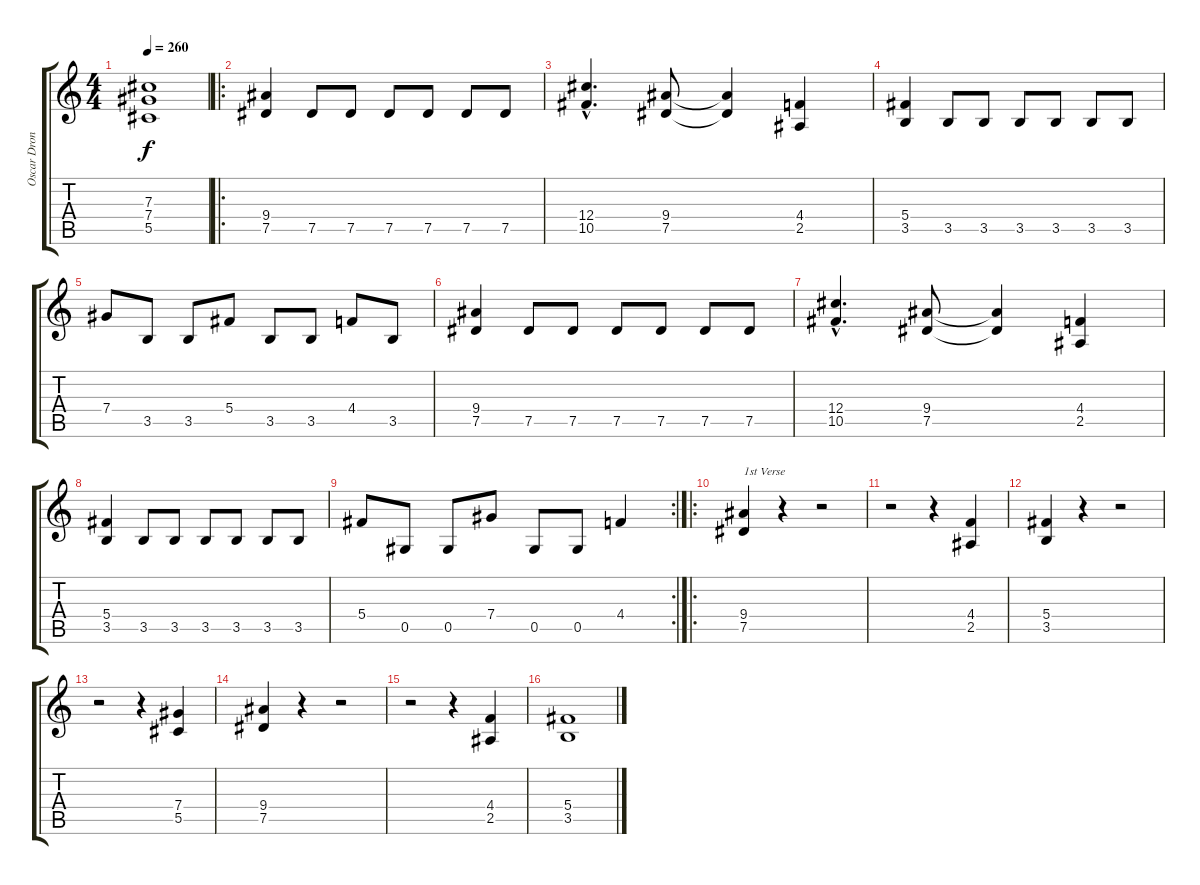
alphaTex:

\track ("Oscar Dronjak (Rhythm - Lead Guitar)" "Oscar Dron") {instrument distortionguitar}
\staff {score tabs}
\tuning (Eb4 Bb3 Gb3 Db3 Ab2 Eb2) {hide}
\ts (4 4)
\tempo 260
\clef g2
\ks c
(7.3 7.4 5.5).1{dy f} |
\ro
(9.4 7.5).4 7.5.8 7.5.8 7.5.8 7.5.8 7.5.8 7.5.8 |
(12.4{hac} 10.5{hac}).4{d} (9.4 7.5).8 (9.4{t} 7.5{t}).4 (4.4 2.5).4 |
(5.4 3.5).4 3.5.8 3.5.8 3.5.8 3.5.8 3.5.8 3.5.8 |
7.4.8 3.5.8 3.5.8 5.4.8 3.5.8 3.5.8 4.4.8 3.5.8 |
(9.4 7.5).4 7.5.8 7.5.8 7.5.8 7.5.8 7.5.8 7.5.8 |
(12.4{hac} 10.5{hac}).4{d} (9.4 7.5).8 (9.4{t} 7.5{t}).4 (4.4 2.5).4 |
(5.4 3.5).4 3.5.8 3.5.8 3.5.8 3.5.8 3.5.8 3.5.8 |
\rc 2
5.4.8 0.5.8 0.5.8 7.4.8 0.5.8 0.5.8 4.4.4 |
\ro
(9.4 7.5).4{txt "1st Verse"} r.4 r.2 |
r.2 r.4 (4.4 2.5).4 |
(5.4 3.5).4 r.4 r.2 |
r.2 r.4 (7.4 5.5).4 |
(9.4 7.5).4 r.4 r.2 |
r.2 r.4 (4.4 2.5).4 |
(5.4 3.5).1
